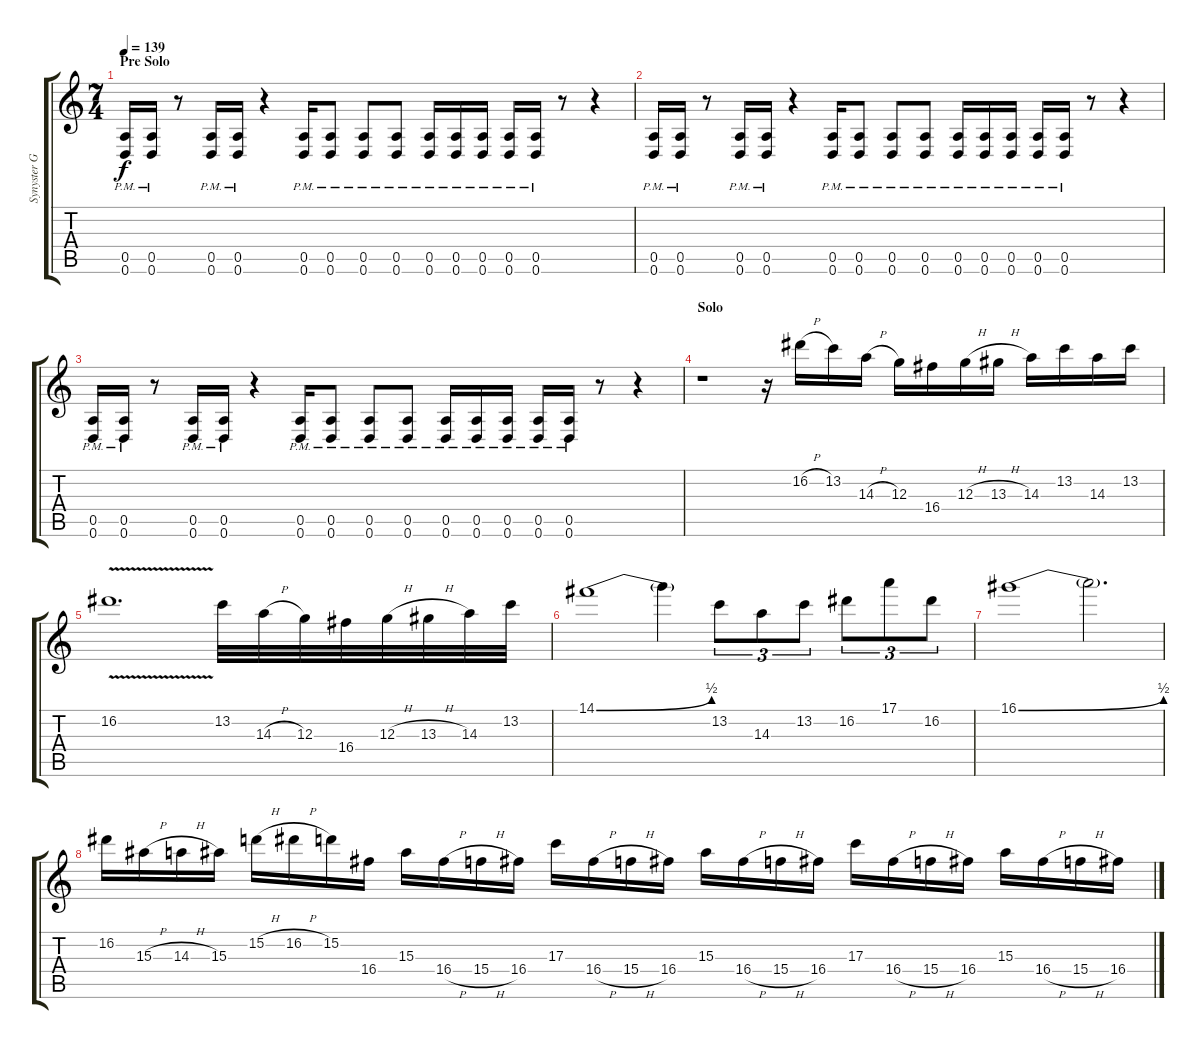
\track ("Synyster Gates" "Synyster G") {instrument distortionguitar}
\staff {score tabs}
\tuning (E4 B3 G3 D3 A2 D2) {hide}
\ts (7 4)
\section ("" "Pre Solo")
\tempo 139
\clef g2
\ks c
(0.5{pm} 0.6{pm}).16{dy f} (0.5{pm} 0.6{pm}).16 r.8 (0.5{pm} 0.6{pm}).16 (0.5{pm} 0.6{pm}).16 r.4 (0.5{pm} 0.6{pm}).16 (0.5{pm} 0.6{pm}).8 (0.5{pm} 0.6{pm}).8 (0.5{pm} 0.6{pm}).8 (0.5{pm} 0.6{pm}).16 (0.5{pm} 0.6{pm}).16 (0.5{pm} 0.6{pm}).16 (0.5{pm} 0.6{pm}).16 (0.5{pm} 0.6{pm}).16 r.8 r.4 |
(0.5{pm} 0.6{pm}).16 (0.5{pm} 0.6{pm}).16 r.8 (0.5{pm} 0.6{pm}).16 (0.5{pm} 0.6{pm}).16 r.4 (0.5{pm} 0.6{pm}).16 (0.5{pm} 0.6{pm}).8 (0.5{pm} 0.6{pm}).8 (0.5{pm} 0.6{pm}).8 (0.5{pm} 0.6{pm}).16 (0.5{pm} 0.6{pm}).16 (0.5{pm} 0.6{pm}).16 (0.5{pm} 0.6{pm}).16 (0.5{pm} 0.6{pm}).16 r.8 r.4 |
(0.5{pm} 0.6{pm}).16 (0.5{pm} 0.6{pm}).16 r.8 (0.5{pm} 0.6{pm}).16 (0.5{pm} 0.6{pm}).16 r.4 (0.5{pm} 0.6{pm}).16 (0.5{pm} 0.6{pm}).8 (0.5{pm} 0.6{pm}).8 (0.5{pm} 0.6{pm}).8 (0.5{pm} 0.6{pm}).16 (0.5{pm} 0.6{pm}).16 (0.5{pm} 0.6{pm}).16 (0.5{pm} 0.6{pm}).16 (0.5{pm} 0.6{pm}).16 r.8 r.4 |
\section ("" "Solo")
r.1 r.16 16.2{h}.16 13.2.16 14.3{h}.16 12.3.16 16.4.16 12.3{h}.16 13.3{h}.16 14.3.16 13.2.16 14.3.16 13.2.16 |
16.2{v}.1{d} 13.2.32 14.3{h}.32 12.3.32 16.4.32 12.3{h}.32 13.3{h}.32 14.3.32 13.2.32 |
14.1{be (bend 0 0 60 2)}.1 14.1{t}.4 13.2.8{tu (3 2)} 14.3.8{tu (3 2)} 13.2.8{tu (3 2)} 16.2.8{tu (3 2)} 17.1.8{tu (3 2)} 16.2.8{tu (3 2)} |
16.1{be (bend 0 0 60 2)}.1 16.1{t}.2{d} |
16.2.16 15.3{h}.16 14.3{h}.16 15.3.16 15.2{h}.16 16.2{h}.16 15.2.16 16.4.16 15.3.16 16.4{h}.16 15.4{h}.16 16.4.16 17.3.16 16.4{h}.16 15.4{h}.16 16.4.16 15.3.16 16.4{h}.16 15.4{h}.16 16.4.16 17.3.16 16.4{h}.16 15.4{h}.16 16.4.16 15.3.16 16.4{h}.16 15.4{h}.16 16.4.16
